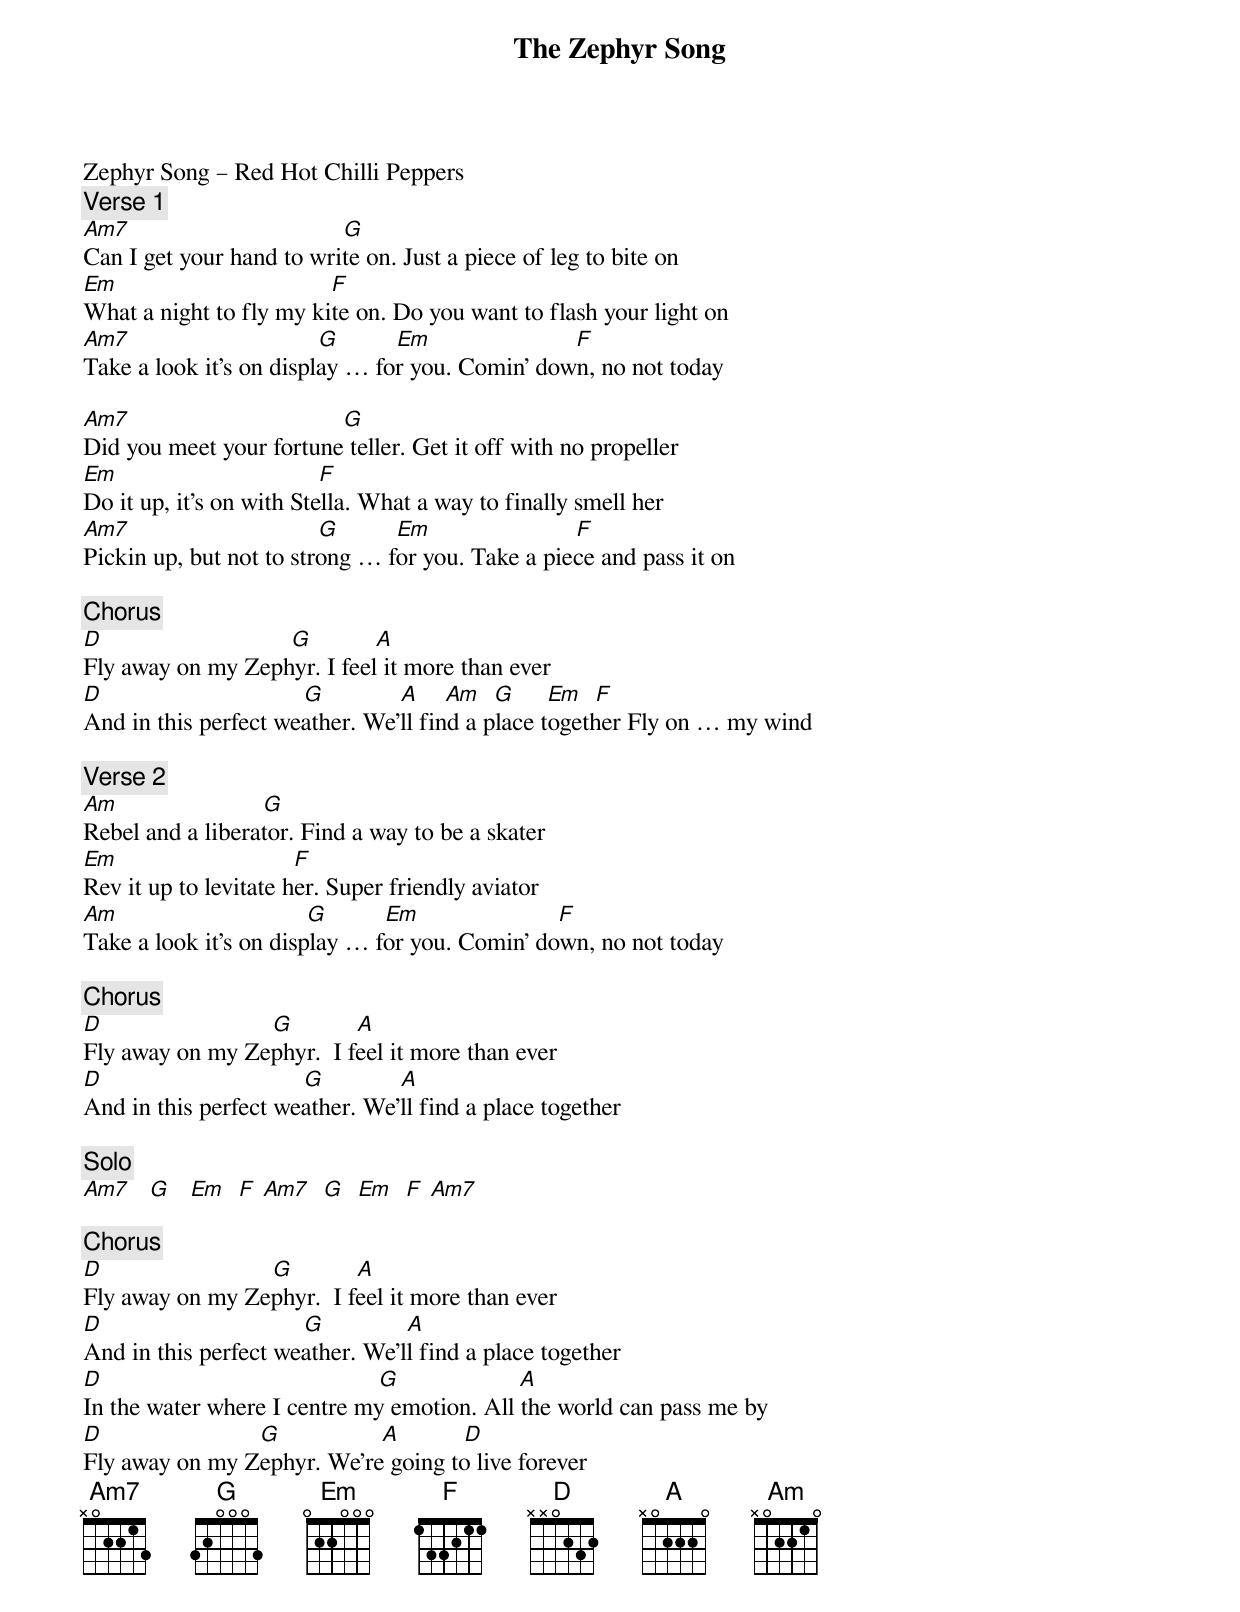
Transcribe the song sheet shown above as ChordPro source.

{title: The Zephyr Song}
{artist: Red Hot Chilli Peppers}
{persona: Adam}
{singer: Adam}
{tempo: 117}
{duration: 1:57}
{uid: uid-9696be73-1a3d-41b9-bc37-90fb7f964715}
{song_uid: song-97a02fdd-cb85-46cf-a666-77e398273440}



Zephyr Song – Red Hot Chilli Peppers
{comment: Verse 1}
[Am7]                               			[G]
Can I get your hand to write on. Just a piece of leg to bite on
[Em]                              				[F]
What a night to fly my kite on. Do you want to flash your light on
[Am7]                            		[G]        	[Em]                     		[F]
Take a look it’s on display … for you. Comin’ down, no not today

[Am7]                               			[G]
Did you meet your fortune teller. Get it off with no propeller
[Em]                              		[F]
Do it up, it’s on with Stella. What a way to finally smell her
[Am7]                            		[G]        	[Em]                     		[F]
Pickin up, but not to strong … for you. Take a piece and pass it on

{comment: Chorus}
[D]                      		      [G]         	[A]
Fly away on my Zephyr. I feel it more than ever
[D]                            				[G]            [A]				[Am]  [G]    	[Em]  [F]
And in this perfect weather. We’ll find a place together	Fly on … my wind

{comment: Verse 2}
[Am]                     		[G]
Rebel and a liberator. Find a way to be a skater
[Em]                         			[F]
Rev it up to levitate her. Super friendly aviator
[Am]                            		[G]        	[Em]                    		[F]
Take a look it’s on display … for you. Comin’ down, no not today

{comment: Chorus}
[D]                      		  	[G]         	[A]
Fly away on my Zephyr. 	I feel it more than ever
[D]                            				[G]            [A]
And in this perfect weather. We’ll find a place together

{comment: Solo}
[Am7]   [G]   [Em]  [F]	[Am7]  [G]  [Em]  [F]	[Am7]

{comment: Chorus}
[D]                      		  	[G]         	[A]
Fly away on my Zephyr. 	I feel it more than ever
[D]                            				[G]            	[A]
And in this perfect weather. We’ll find a place together
[D]                                       					[G]                 		[A]
In the water where I centre my emotion. All the world can pass me by
[D]                      			[G]              		[A]        		[D]
Fly away on my Zephyr. We’re going to live forever
